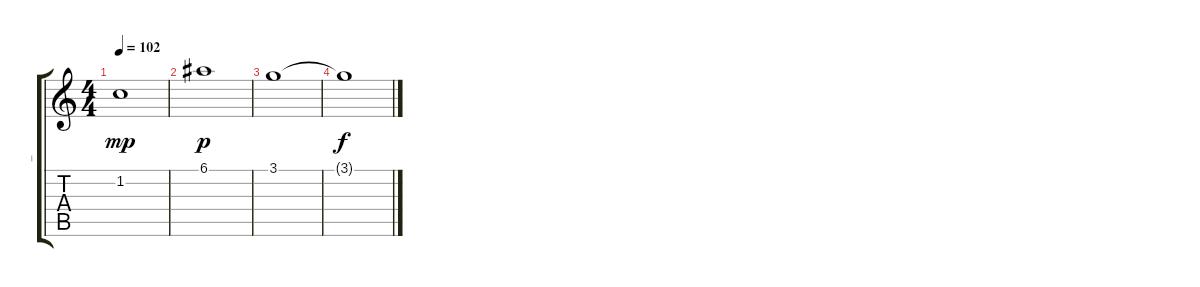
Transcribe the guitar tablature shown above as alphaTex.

\track ("_" "_") {instrument acousticguitarnylon}
\staff {score tabs}
\tuning (E4 B3 G3 D3 A2 E2) {hide}
\ts (4 4)
\tempo 102
\clef g2
\ks c
1.2.1{dy mp} |
6.1.1{dy p} |
3.1.1 |
3.1{t}.1{dy f}
